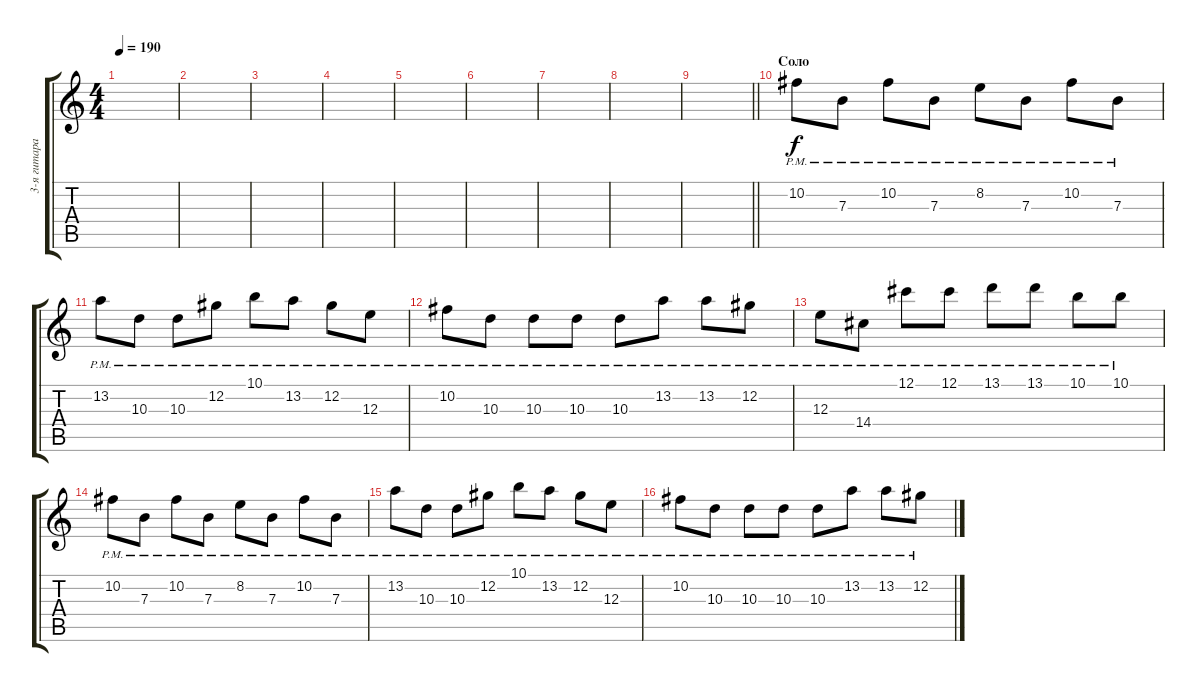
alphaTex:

\track ("3-я гитара" "3-я гитара") {instrument distortionguitar}
\staff {score tabs}
\tuning (Db4 Ab3 E3 B2 Gb2 B1) {hide}
\ts (4 4)
\tempo 190
\clef g2
\ks c
|
|
|
|
|
|
|
|
\barLineRight lightlight
|
\section ("" "Соло")
10.2{pm}.8 7.3{pm}.8 10.2{pm}.8 7.3{pm}.8 8.2{pm}.8 7.3{pm}.8 10.2{pm}.8 7.3{pm}.8 |
13.2{pm}.8 10.3{pm}.8 10.3{pm}.8 12.2{pm}.8 10.1{pm}.8 13.2{pm}.8 12.2{pm}.8 12.3{pm}.8 |
10.2{pm}.8 10.3{pm}.8 10.3{pm}.8 10.3{pm}.8 10.3{pm}.8 13.2{pm}.8 13.2{pm}.8 12.2{pm}.8 |
12.3{pm}.8 14.4{pm}.8 12.1{pm}.8 12.1{pm}.8 13.1{pm}.8 13.1{pm}.8 10.1{pm}.8 10.1{pm}.8 |
10.2{pm}.8 7.3{pm}.8 10.2{pm}.8 7.3{pm}.8 8.2{pm}.8 7.3{pm}.8 10.2{pm}.8 7.3{pm}.8 |
13.2{pm}.8 10.3{pm}.8 10.3{pm}.8 12.2{pm}.8 10.1{pm}.8 13.2{pm}.8 12.2{pm}.8 12.3{pm}.8 |
10.2{pm}.8 10.3{pm}.8 10.3{pm}.8 10.3{pm}.8 10.3{pm}.8 13.2{pm}.8 13.2{pm}.8 12.2{pm}.8
